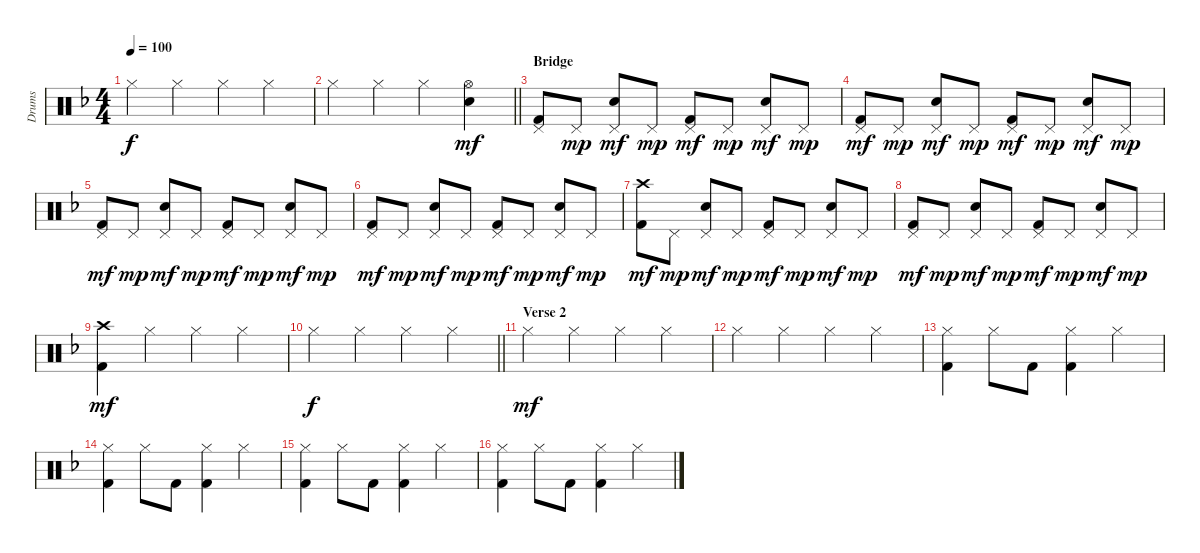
\track ("Drums" "Drums") {instrument percussion}
\staff {score}
\articulation defaults
\ts (4 4)
\tempo 100
\clef neutral
\ks f "Hi-Hat (closed)".4{dy f} "Hi-Hat (closed)".4 "Hi-Hat (closed)".4 "Hi-Hat (closed)".4
|
\barLineRight lightlight "Hi-Hat (closed)".4 "Hi-Hat (closed)".4 "Hi-Hat (closed)".4
("Hi-Hat (open)" "Electric Snare (hit)").4{dy mf} |
\section ("" "Bridge")
("Pedal Hi-Hat (hit)" "Kick (hit) 2").8 "Pedal Hi-Hat (hit)".8{dy mp} ("Pedal Hi-Hat (hit)" "Electric Snare (hit)").8{dy mf} "Pedal Hi-Hat (hit)".8{dy mp} ("Pedal Hi-Hat (hit)" "Kick (hit) 2").8{dy mf} "Pedal Hi-Hat (hit)".8{dy mp} ("Pedal Hi-Hat (hit)" "Electric Snare (hit)").8{dy mf} "Pedal Hi-Hat (hit)".8{dy mp} |
("Pedal Hi-Hat (hit)" "Kick (hit) 2").8{dy mf} "Pedal Hi-Hat (hit)".8{dy mp} ("Pedal Hi-Hat (hit)" "Electric Snare (hit)").8{dy mf} "Pedal Hi-Hat (hit)".8{dy mp} ("Pedal Hi-Hat (hit)" "Kick (hit) 2").8{dy mf} "Pedal Hi-Hat (hit)".8{dy mp} ("Pedal Hi-Hat (hit)" "Electric Snare (hit)").8{dy mf} "Pedal Hi-Hat (hit)".8{dy mp} |
("Pedal Hi-Hat (hit)" "Kick (hit) 2").8{dy mf} "Pedal Hi-Hat (hit)".8{dy mp} ("Pedal Hi-Hat (hit)" "Electric Snare (hit)").8{dy mf} "Pedal Hi-Hat (hit)".8{dy mp} ("Pedal Hi-Hat (hit)" "Kick (hit) 2").8{dy mf} "Pedal Hi-Hat (hit)".8{dy mp} ("Pedal Hi-Hat (hit)" "Electric Snare (hit)").8{dy mf} "Pedal Hi-Hat (hit)".8{dy mp} |
("Pedal Hi-Hat (hit)" "Kick (hit) 2").8{dy mf} "Pedal Hi-Hat (hit)".8{dy mp} ("Pedal Hi-Hat (hit)" "Electric Snare (hit)").8{dy mf} "Pedal Hi-Hat (hit)".8{dy mp} ("Pedal Hi-Hat (hit)" "Kick (hit) 2").8{dy mf} "Pedal Hi-Hat (hit)".8{dy mp} ("Pedal Hi-Hat (hit)" "Electric Snare (hit)").8{dy mf} "Pedal Hi-Hat (hit)".8{dy mp} |
("Crash high (hit)" "Kick (hit) 2").8{dy mf} "Pedal Hi-Hat (hit)".8{dy mp} ("Pedal Hi-Hat (hit)" "Electric Snare (hit)").8{dy mf} "Pedal Hi-Hat (hit)".8{dy mp} ("Pedal Hi-Hat (hit)" "Kick (hit) 2").8{dy mf} "Pedal Hi-Hat (hit)".8{dy mp} ("Pedal Hi-Hat (hit)" "Electric Snare (hit)").8{dy mf} "Pedal Hi-Hat (hit)".8{dy mp} |
("Pedal Hi-Hat (hit)" "Kick (hit) 2").8{dy mf} "Pedal Hi-Hat (hit)".8{dy mp} ("Pedal Hi-Hat (hit)" "Electric Snare (hit)").8{dy mf} "Pedal Hi-Hat (hit)".8{dy mp} ("Pedal Hi-Hat (hit)" "Kick (hit) 2").8{dy mf} "Pedal Hi-Hat (hit)".8{dy mp} ("Pedal Hi-Hat (hit)" "Electric Snare (hit)").8{dy mf} "Pedal Hi-Hat (hit)".8{dy mp} |
("Crash high (hit)" "Kick (hit) 2").4{dy mf} "Hi-Hat (closed)".4 "Hi-Hat (closed)".4 "Hi-Hat (closed)".4 |
\barLineRight lightlight "Hi-Hat (closed)".4{dy f} "Hi-Hat (closed)".4 "Hi-Hat (closed)".4 "Hi-Hat (closed)".4
|
\section ("" "Verse 2")
"Hi-Hat (closed)".4{dy mf} "Hi-Hat (closed)".4 "Hi-Hat (closed)".4 "Hi-Hat (closed)".4 |
"Hi-Hat (closed)".4 "Hi-Hat (closed)".4 "Hi-Hat (closed)".4 "Hi-Hat (closed)".4 |
("Hi-Hat (closed)" "Kick (hit) 2").4 "Hi-Hat (closed)".8 "Kick (hit) 2".8 ("Hi-Hat (closed)" "Kick (hit) 2").4 "Hi-Hat (closed)".4 |
("Hi-Hat (closed)" "Kick (hit) 2").4 "Hi-Hat (closed)".8 "Kick (hit) 2".8 ("Hi-Hat (closed)" "Kick (hit) 2").4 "Hi-Hat (closed)".4 |
("Hi-Hat (closed)" "Kick (hit) 2").4 "Hi-Hat (closed)".8 "Kick (hit) 2".8 ("Hi-Hat (closed)" "Kick (hit) 2").4 "Hi-Hat (closed)".4 |
("Hi-Hat (closed)" "Kick (hit) 2").4 "Hi-Hat (closed)".8 "Kick (hit) 2".8 ("Hi-Hat (closed)" "Kick (hit) 2").4 "Hi-Hat (closed)".4
